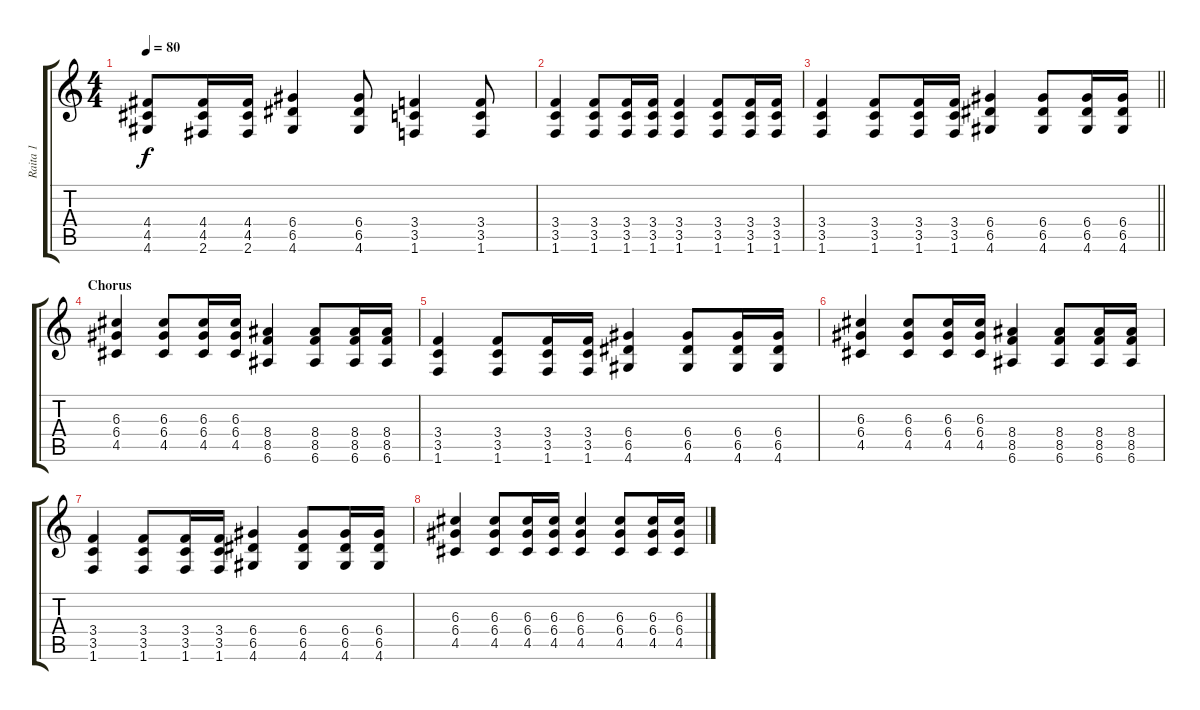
\track ("Raita 1" "Raita 1") {instrument acousticguitarsteel}
\staff {score tabs}
\tuning (E4 B3 G3 D3 A2 E2) {hide}
\ts (4 4)
\tempo 80
\clef g2
\ks c
(4.4 4.5 4.6).8{dy f} (4.4 4.5 2.6).16 (4.4 4.5 2.6).16 (6.4 6.5 4.6).4 (6.4 6.5 4.6).8 (3.4 3.5 1.6).4 (3.4 3.5 1.6).8 |
(3.4 3.5 1.6).4 (3.4 3.5 1.6).8 (3.4 3.5 1.6).16 (3.4 3.5 1.6).16 (3.4 3.5 1.6).4 (3.4 3.5 1.6).8 (3.4 3.5 1.6).16 (3.4 3.5 1.6).16 |
\barLineRight lightlight
(3.4 3.5 1.6).4 (3.4 3.5 1.6).8 (3.4 3.5 1.6).16 (3.4 3.5 1.6).16 (6.4 6.5 4.6).4 (6.4 6.5 4.6).8 (6.4 6.5 4.6).16 (6.4 6.5 4.6).16 |
\section ("" "Chorus")
(6.3 6.4 4.5).4 (6.3 6.4 4.5).8 (6.3 6.4 4.5).16 (6.3 6.4 4.5).16 (8.4 8.5 6.6).4 (8.4 8.5 6.6).8 (8.4 8.5 6.6).16 (8.4 8.5 6.6).16 |
(3.4 3.5 1.6).4 (3.4 3.5 1.6).8 (3.4 3.5 1.6).16 (3.4 3.5 1.6).16 (6.4 6.5 4.6).4 (6.4 6.5 4.6).8 (6.4 6.5 4.6).16 (6.4 6.5 4.6).16 |
(6.3 6.4 4.5).4 (6.3 6.4 4.5).8 (6.3 6.4 4.5).16 (6.3 6.4 4.5).16 (8.4 8.5 6.6).4 (8.4 8.5 6.6).8 (8.4 8.5 6.6).16 (8.4 8.5 6.6).16 |
(3.4 3.5 1.6).4 (3.4 3.5 1.6).8 (3.4 3.5 1.6).16 (3.4 3.5 1.6).16 (6.4 6.5 4.6).4 (6.4 6.5 4.6).8 (6.4 6.5 4.6).16 (6.4 6.5 4.6).16 |
(6.3 6.4 4.5).4 (6.3 6.4 4.5).8 (6.3 6.4 4.5).16 (6.3 6.4 4.5).16 (6.3 6.4 4.5).4 (6.3 6.4 4.5).8 (6.3 6.4 4.5).16 (6.3 6.4 4.5).16
